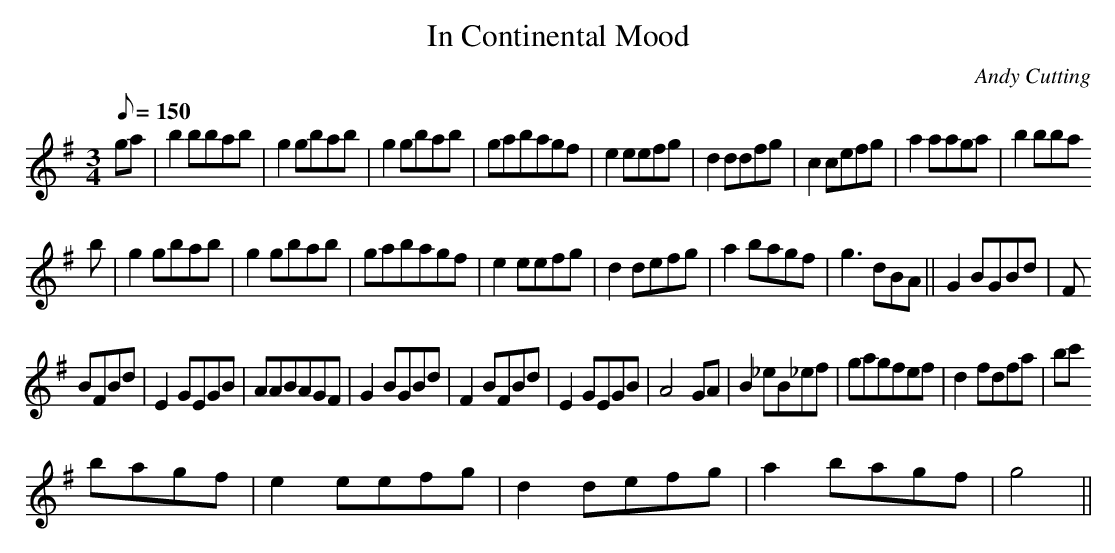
X:1
T:In Continental Mood
M:3/4
L:1/8
Q:150
C:Andy Cutting
K:G
ga|b2 bbab|g2 gbab|g2 gbab|gabagf|e2 eefg|d2 ddfg|c2 cefg|a2 aaga|b2 bba
b|g2 gbab|g2 gbab|gabagf|e2 eefg|d2 defg|a2 bagf|g3dBA||G2BGBd|F
2BFBd|E2GEGB|AABAGF|G2BGBd|F2BFBd|E2GEGB|A4GA|B2_eB_ef|gagfef|d2fdfa|bc'
bagf|e2eefg|d2defg|a2bagf|g4||
